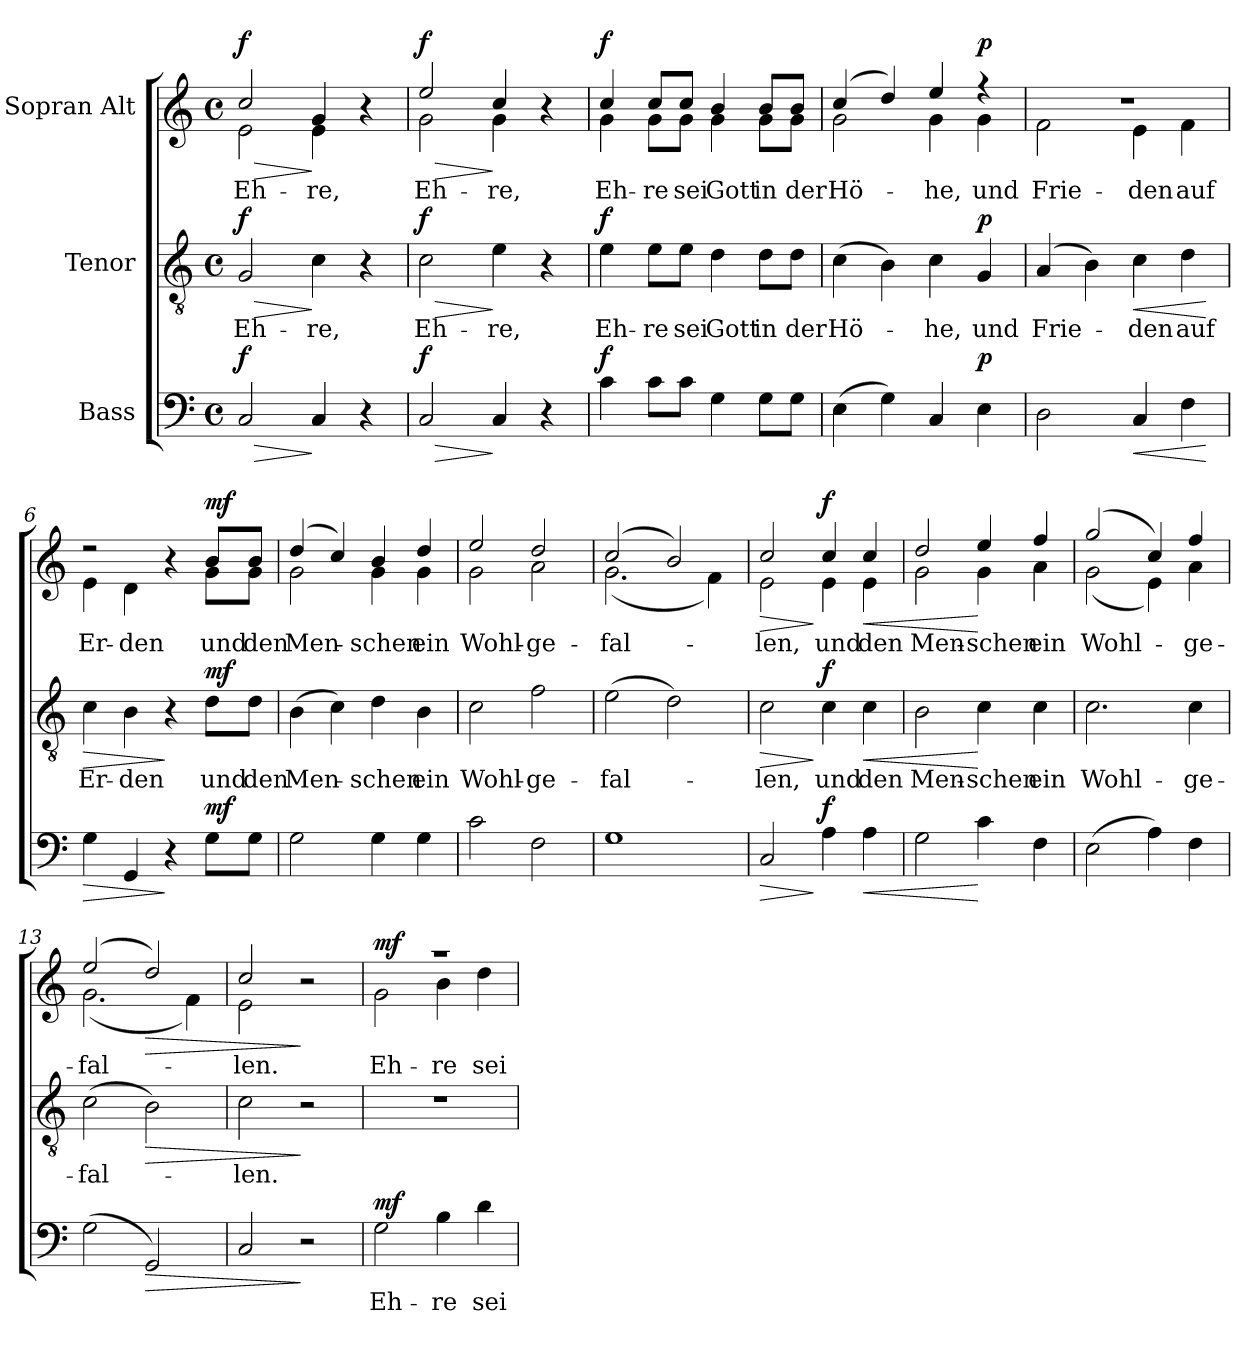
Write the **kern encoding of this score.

**kern	**text	**dynam	**kern	**text	**dynam	**kern	**text	**dynam
*part3	*part3	*part3	*part2	*part2	*part2	*part1	*part1	*part1
*staff3	*staff3	*staff3	*staff2	*staff2	*staff2	*staff1	*staff1	*staff1
*I"Bass	*	*	*I"Tenor	*	*	*I"Sopran Alt	*	*
*clefF4	*	*	*clefGv2	*	*	*clefG2	*	*
*k[]	*	*	*k[]	*	*	*k[]	*	*
*M4/4	*	*	*M4/4	*	*	*M4/4	*	*
*met(c)	*	*	*met(c)	*	*	*met(c)	*	*
=1	=1	=1	=1	=1	=1	=1	=1	=1
!	!	!	!	!	!	!LO:TX:a:B:t=Lebhaft	!	!
!	!	!LO:HP:b	!	!LO:LY:b	!LO:HP:b	!	!LO:LY:b	!LO:HP:b
*	*	*	*	*	*	*^	*	*
!	!	!LO:DY:n=1:a	!	!	!LO:DY:n=1:a	!	!	!	!LO:DY:n=1:a
2C/	.	> f	2G/	Eh-	> f	2cc/	2e\	Eh-	> f
!	!	!	!	!LO:LY:b	!	!	!	!LO:LY:b	!
4C/	.	]	4c\	-re,	]	4g/	4e\	-re,	]
4r	.	.	4r	.	.	4r	4ryy	.	.
=2	=2	=2	=2	=2	=2	=2	=2	=2	=2
!	!	!LO:HP:b	!	!LO:LY:b	!LO:HP:b	!	!	!LO:LY:b	!LO:HP:b
!	!	!LO:DY:n=1:a	!	!	!LO:DY:n=1:a	!	!	!	!LO:DY:n=1:a
2C/	.	> f	2c\	Eh-	> f	2ee/	2g\	Eh-	> f
!	!	!	!	!LO:LY:b	!	!	!	!LO:LY:b	!
4C/	.	]	4e\	-re,	]	4cc/	4g\	-re,	]
4r	.	.	4r	.	.	4r	4ryy	.	.
=3	=3	=3	=3	=3	=3	=3	=3	=3	=3
!	!	!LO:DY:a	!	!LO:LY:b	!LO:DY:a	!	!	!LO:LY:b	!LO:DY:a
4c\	.	f	4e\	Eh-	f	4cc/	4g\	Eh-	f
!	!	!	!	!LO:LY:b	!	!	!	!LO:LY:b	!
8c\L	.	.	8e\L	-re	.	8cc/L	8g\L	-re	.
!	!	!	!	!LO:LY:b	!	!	!	!LO:LY:b	!
8c\J	.	.	8e\J	sei	.	8cc/J	8g\J	sei	.
!	!	!	!	!LO:LY:b	!	!	!	!LO:LY:b	!
4G\	.	.	4d\	Gott	.	4b/	4g\	Gott	.
!	!	!	!	!LO:LY:b	!	!	!	!LO:LY:b	!
8G\L	.	.	8d\L	in	.	8b/L	8g\L	in	.
!	!	!	!	!LO:LY:b	!	!	!	!LO:LY:b	!
8G\J	.	.	8d\J	der	.	8b/J	8g\J	der	.
=4	=4	=4	=4	=4	=4	=4	=4	=4	=4
!	!	!	!	!LO:LY:b	!	!	!	!LO:LY:b	!
(4E\	.	.	(4c\	Hö-	.	(4cc/	2g\	Hö-	.
4G\)	.	.	4B\)	.	.	4dd/)	.	.	.
!	!	!	!	!LO:LY:b	!	!	!	!LO:LY:b	!
4C/	.	.	4c\	-he,	.	4ee/	4g\	-he,	.
!	!	!LO:DY:a	!	!LO:LY:b	!LO:DY:a	!	!	!LO:LY:b	!LO:DY:b
4E\	.	p	4G/	und	p	4r	4g\	und	p
!!LO:LB:g=z	!!
=5	=5	=5	=5	=5	=5	=5	=5	=5	=5
!	!	!	!	!LO:LY:b	!	!	!	!LO:LY:b	!
2D\	.	.	(4A/	Frie-	.	1r	2f\	Frie-	.
.	.	.	4B\)	.	.	.	.	.	.
!	!	!LO:HP:b	!	!LO:LY:b	!LO:HP:b	!	!	!LO:LY:b	!
4C/	.	<	4c\	-den	<	.	4e\	-den	.
!	!	!	!	!LO:LY:b	!	!	!	!LO:LY:b	!
4F\	.	.	4d\	auf	.	.	4f\	auf	.
*	*	*	*	*	*	*v	*v	*	*
.	.	[	.	.	[	.	.	.
=6	=6	=6	=6	=6	=6	=6	=6	=6
!	!	!LO:HP:b	!	!LO:LY:b	!LO:HP:b	!	!LO:LY:b	!
*	*	*	*	*	*	*^	*	*
4G\	.	>	4c\	Er-	>	2r	4e\	Er-	.
!	!	!	!	!LO:LY:b	!	!	!	!LO:LY:b	!
4GG/	.	.	4B\	-den	.	.	4d\	-den	.
4r	.	]	4r	.	]	4r	4ryy	.	.
!	!	!LO:DY:a	!	!LO:LY:b	!LO:DY:a	!	!	!LO:LY:b	!LO:DY:a
8G\L	.	mf	8d\L	und	mf	8b/L	8g\L	und	mf
!	!	!	!	!LO:LY:b	!	!	!	!LO:LY:b	!
8G\J	.	.	8d\J	den	.	8b/J	8g\J	den	.
=7	=7	=7	=7	=7	=7	=7	=7	=7	=7
!	!	!	!	!LO:LY:b	!	!	!	!LO:LY:b	!
2G\	.	.	(4B\	Men-	.	(4dd/	2g\	Men-	.
.	.	.	4c\)	.	.	4cc/)	.	.	.
!	!	!	!	!LO:LY:b	!	!	!	!LO:LY:b	!
4G\	.	.	4d\	-schen	.	4b/	4g\	-schen	.
!	!	!	!	!LO:LY:b	!	!	!	!LO:LY:b	!
4G\	.	.	4B\	ein	.	4dd/	4g\	ein	.
=8	=8	=8	=8	=8	=8	=8	=8	=8	=8
!	!	!	!	!LO:LY:b	!	!	!	!LO:LY:b	!
2c\	.	.	2c\	Wohl-	.	2ee/	2g\	Wohl-	.
!	!	!	!	!LO:LY:b	!	!	!	!LO:LY:b	!
2F\	.	.	2f\	-ge-	.	2dd/	2a\	-ge-	.
=9	=9	=9	=9	=9	=9	=9	=9	=9	=9
!	!	!	!	!LO:LY:b	!	!	!	!LO:LY:b	!
1G	.	.	(2e\	-fal-	.	(2cc/	(2.g\	-fal-	.
.	.	.	2d\)	.	.	2b/)	.	.	.
.	.	.	.	.	.	.	4f\)	.	.
=10	=10	=10	=10	=10	=10	=10	=10	=10	=10
!	!	!LO:HP:b	!	!LO:LY:b	!LO:HP:b	!	!	!LO:LY:b	!LO:HP:b
2C/	.	>	2c\	-len,	>	2cc/	2e\	-len,	>
!	!	!LO:DY:n=1:a	!	!LO:LY:b	!LO:DY:n=1:a	!	!	!LO:LY:b	!LO:DY:n=1:a
4A\	.	] f	4c\	und	] f	4cc/	4e\	und	] f
!	!	!LO:HP:b	!	!LO:LY:b	!LO:HP:b	!	!	!LO:LY:b	!LO:HP:b
4A\	.	<	4c\	den	<	4cc/	4e\	den	<
!!LO:LB:g=z	!!
=11	=11	=11	=11	=11	=11	=11	=11	=11	=11
!	!	!	!	!LO:LY:b	!	!	!	!LO:LY:b	!
2G\	.	.	2B\	Men-	.	2dd/	2g\	Men-	.
!	!	!	!	!LO:LY:b	!	!	!	!LO:LY:b	!
4c\	.	[	4c\	-schen	[	4ee/	4g\	-schen	[
!	!	!	!	!LO:LY:b	!	!	!	!LO:LY:b	!
4F\	.	.	4c\	ein	.	4ff/	4a\	ein	.
=12	=12	=12	=12	=12	=12	=12	=12	=12	=12
!	!	!	!	!LO:LY:b	!	!	!	!LO:LY:b	!
(2E\	.	.	2.c\	Wohl-	.	(2gg/	(2g\	Wohl-	.
4A\)	.	.	.	.	.	4cc/)	4e\)	.	.
!	!	!	!	!LO:LY:b	!	!	!	!LO:LY:b	!
4F\	.	.	4c\	-ge-	.	4ff/	4a\	-ge-	.
=13	=13	=13	=13	=13	=13	=13	=13	=13	=13
!	!	!	!	!LO:LY:b	!	!	!	!LO:LY:b	!
(2G\	.	.	(2c\	-fal-	.	(2ee/	(2.g\	-fal-	.
!	!	!LO:HP:b	!	!	!LO:HP:b	!	!	!	!LO:HP:b
2GG/)	.	>	2B\)	.	>	2dd/)	.	.	>
.	.	.	.	.	.	.	4f\)	.	.
=14	=14	=14	=14	=14	=14	=14	=14	=14	=14
!	!	!	!	!LO:LY:b	!	!	!	!LO:LY:b	!
2C/	.	.	2c\	-len.	.	2cc/	2e\	-len.	.
2r	.	]	2r	.	]	2r	2ryy	.	]
=15	=15	=15	=15	=15	=15	=15	=15	=15	=15
!	!LO:LY:b	!LO:DY:a	!	!	!	!	!	!LO:LY:b	!LO:DY:b
2G\	Eh-	mf	1r	.	.	1r	2g\	Eh-	mf
!	!LO:LY:b	!	!	!	!	!	!	!LO:LY:b	!
4B\	-re	.	.	.	.	.	4b\	-re	.
!	!LO:LY:b	!	!	!	!	!	!	!LO:LY:b	!
4d\	sei	.	.	.	.	.	4dd\	sei	.
*	*	*	*	*	*	*v	*v	*	*
=	=	=	=	=	=	=	=	=
*-	*-	*-	*-	*-	*-	*-	*-	*-
